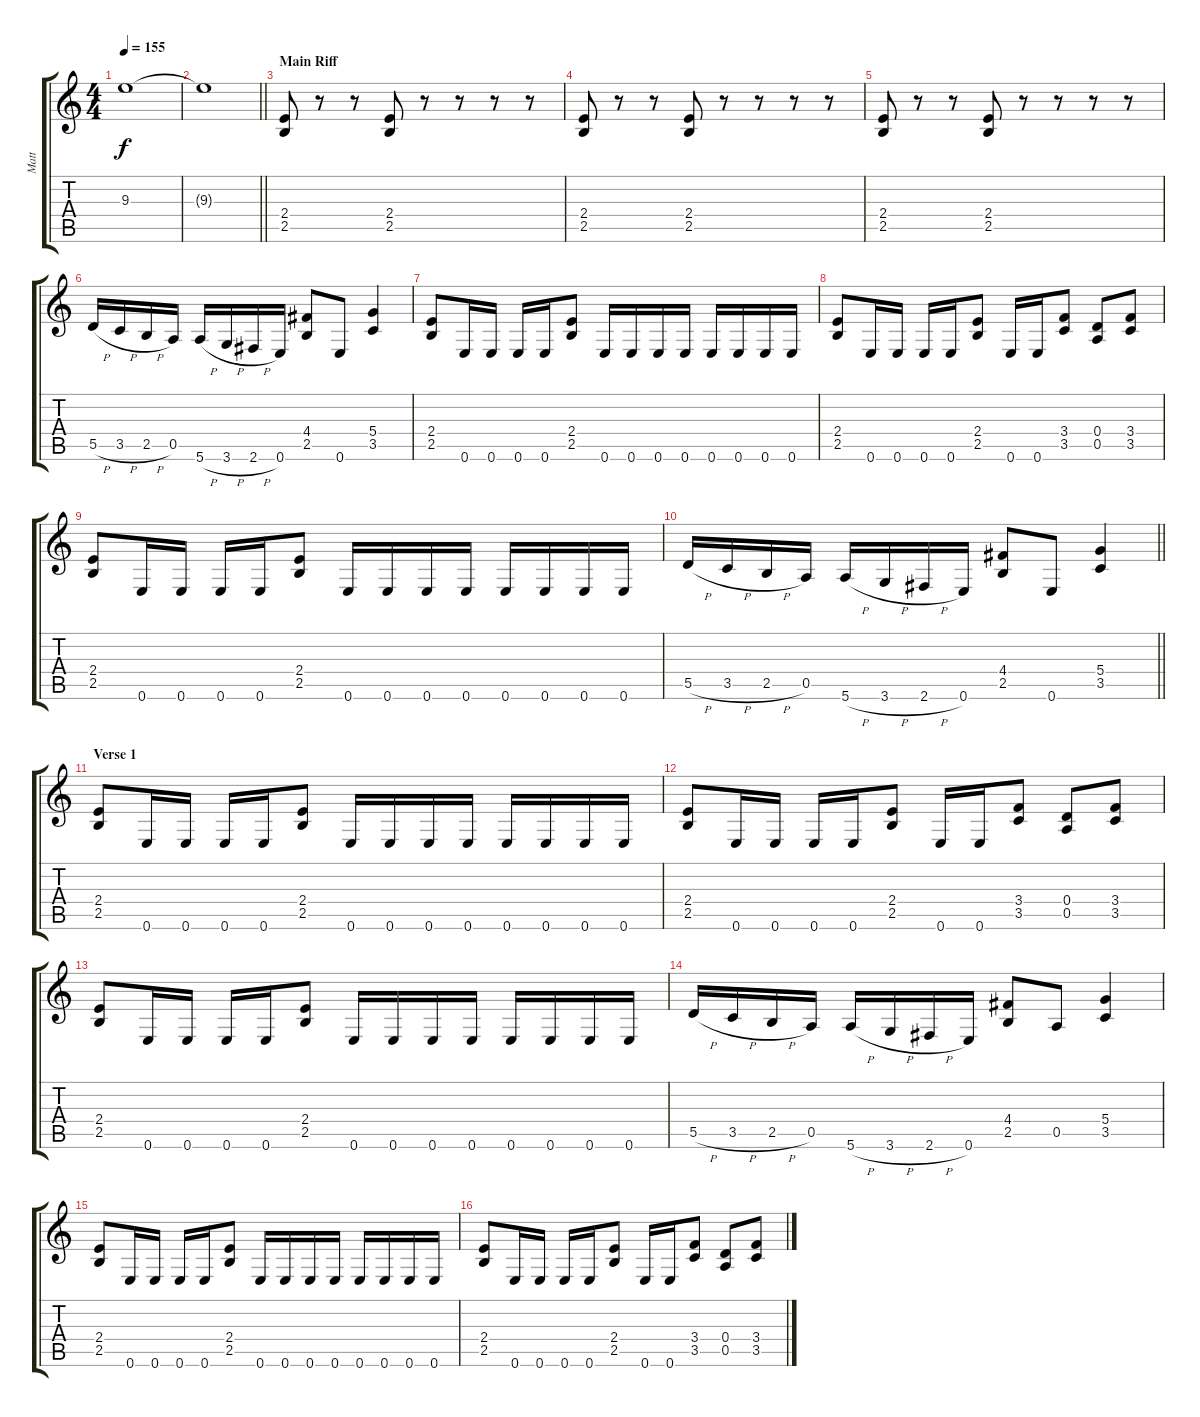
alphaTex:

\track ("Matt" "Matt") {instrument distortionguitar}
\staff {score tabs}
\tuning (E4 B3 G3 D3 A2 E2) {hide}
\ts (4 4)
\tempo 155
\clef g2
\ks c
9.3.1{dy f} |
\barLineRight lightlight
9.3{t}.1 |
\section ("" "Main Riff")
(2.4 2.5).8 r.8 r.8 (2.4 2.5).8 r.8 r.8 r.8 r.8 |
(2.4 2.5).8 r.8 r.8 (2.4 2.5).8 r.8 r.8 r.8 r.8 |
(2.4 2.5).8 r.8 r.8 (2.4 2.5).8 r.8 r.8 r.8 r.8 |
5.5{h}.16 3.5{h}.16 2.5{h}.16 0.5.16 5.6{h}.16 3.6{h}.16 2.6{h}.16 0.6.16 (4.4 2.5).8 0.6.8 (5.4 3.5).4 |
(2.4 2.5).8 0.6.16 0.6.16 0.6.16 0.6.16 (2.4 2.5).8 0.6.16 0.6.16 0.6.16 0.6.16 0.6.16 0.6.16 0.6.16 0.6.16 |
(2.4 2.5).8 0.6.16 0.6.16 0.6.16 0.6.16 (2.4 2.5).8 0.6.16 0.6.16 (3.4 3.5).8 (0.4 0.5).8 (3.4 3.5).8 |
(2.4 2.5).8 0.6.16 0.6.16 0.6.16 0.6.16 (2.4 2.5).8 0.6.16 0.6.16 0.6.16 0.6.16 0.6.16 0.6.16 0.6.16 0.6.16 |
\barLineRight lightlight
5.5{h}.16 3.5{h}.16 2.5{h}.16 0.5.16 5.6{h}.16 3.6{h}.16 2.6{h}.16 0.6.16 (4.4 2.5).8 0.6.8 (5.4 3.5).4 |
\section ("" "Verse 1")
(2.4 2.5).8 0.6.16 0.6.16 0.6.16 0.6.16 (2.4 2.5).8 0.6.16 0.6.16 0.6.16 0.6.16 0.6.16 0.6.16 0.6.16 0.6.16 |
(2.4 2.5).8 0.6.16 0.6.16 0.6.16 0.6.16 (2.4 2.5).8 0.6.16 0.6.16 (3.4 3.5).8 (0.4 0.5).8 (3.4 3.5).8 |
(2.4 2.5).8 0.6.16 0.6.16 0.6.16 0.6.16 (2.4 2.5).8 0.6.16 0.6.16 0.6.16 0.6.16 0.6.16 0.6.16 0.6.16 0.6.16 |
5.5{h}.16 3.5{h}.16 2.5{h}.16 0.5.16 5.6{h}.16 3.6{h}.16 2.6{h}.16 0.6.16 (4.4 2.5).8 0.5.8 (5.4 3.5).4 |
(2.4 2.5).8 0.6.16 0.6.16 0.6.16 0.6.16 (2.4 2.5).8 0.6.16 0.6.16 0.6.16 0.6.16 0.6.16 0.6.16 0.6.16 0.6.16 |
(2.4 2.5).8 0.6.16 0.6.16 0.6.16 0.6.16 (2.4 2.5).8 0.6.16 0.6.16 (3.4 3.5).8 (0.4 0.5).8 (3.4 3.5).8
